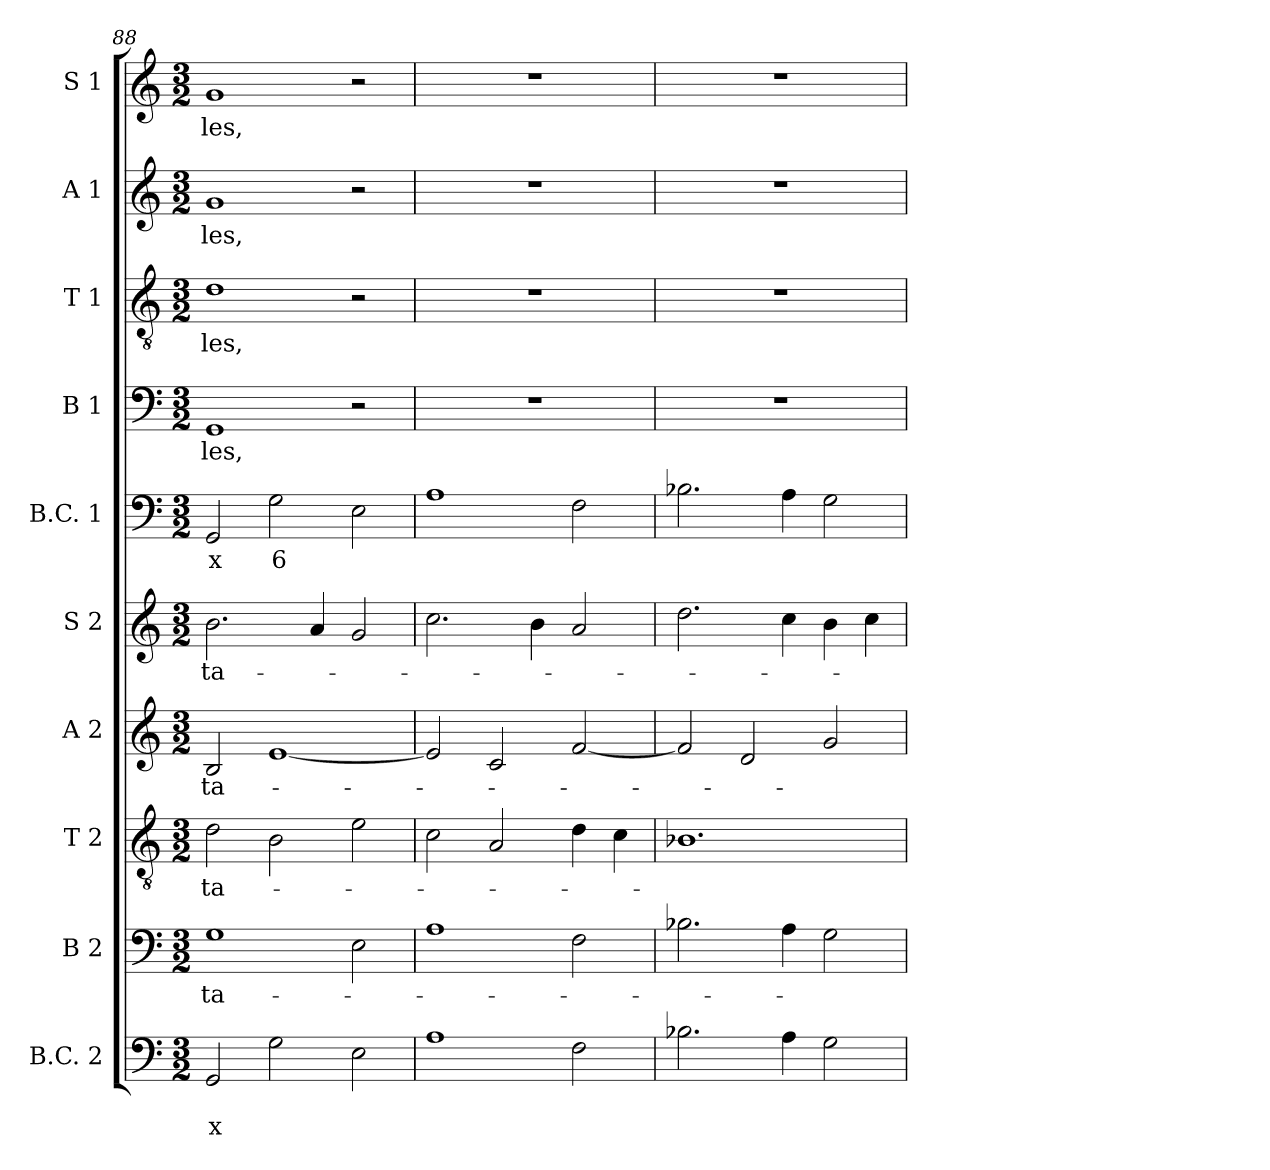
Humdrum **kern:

**kern	**text	**text	**kern	**text	**kern	**text	**kern	**text	**kern	**text	**kern	**text	**kern	**text	**kern	**text	**kern	**text	**kern	**text
*part10	*part10	*part10	*part9	*part9	*part8	*part8	*part7	*part7	*part6	*part6	*part5	*part5	*part4	*part4	*part3	*part3	*part2	*part2	*part1	*part1
*staff10	*staff10	*staff10	*staff9	*staff9	*staff8	*staff8	*staff7	*staff7	*staff6	*staff6	*staff5	*staff5	*staff4	*staff4	*staff3	*staff3	*staff2	*staff2	*staff1	*staff1
*I"B.C. 2	*	*	*I"B 2	*	*I"T 2	*	*I"A 2	*	*I"S 2	*	*I"B.C. 1	*	*I"B 1	*	*I"T 1	*	*I"A 1	*	*I"S 1	*
*I'BC2	*	*	*I'B2	*	*I'T2	*	*I'A2	*	*I'S2	*	*I'BC1	*	*I'B1	*	*I'T1	*	*I'A1	*	*I'S1	*
*clefF4	*	*	*clefF4	*	*clefGv2	*	*clefG2	*	*clefG2	*	*clefF4	*	*clefF4	*	*clefGv2	*	*clefG2	*	*clefG2	*
*k[]	*	*	*k[]	*	*k[]	*	*k[]	*	*k[]	*	*k[]	*	*k[]	*	*k[]	*	*k[]	*	*k[]	*
*C:	*	*	*C:	*	*C:	*	*C:	*	*C:	*	*C:	*	*C:	*	*C:	*	*C:	*	*C:	*
*M3/2	*	*	*M3/2	*	*M3/2	*	*M3/2	*	*M3/2	*	*M3/2	*	*M3/2	*	*M3/2	*	*M3/2	*	*M3/2	*
=88	=88	=88	=88	=88	=88	=88	=88	=88	=88	=88	=88	=88	=88	=88	=88	=88	=88	=88	=88	=88
!	!	!LO:LY:b	!	!	!	!	!	!	!	!	!	!	!	!	!	!	!	!	!	!
!	!	!	!	!LO:LY:b	!	!	!	!	!	!	!	!	!	!	!	!	!	!	!	!
!	!	!	!	!	!	!LO:LY:b	!	!	!	!	!	!	!	!	!	!	!	!	!	!
!	!	!	!	!	!	!	!	!LO:LY:b	!	!	!	!	!	!	!	!	!	!	!	!
!	!	!	!	!	!	!	!	!	!	!LO:LY:b	!	!	!	!	!	!	!	!	!	!
!	!	!	!	!	!	!	!	!	!	!	!	!LO:LY:b	!	!	!	!	!	!	!	!
!	!	!	!	!	!	!	!	!	!	!	!	!	!	!LO:LY:b	!	!	!	!	!	!
!	!	!	!	!	!	!	!	!	!	!	!	!	!	!	!	!LO:LY:b	!	!	!	!
!	!	!	!	!	!	!	!	!	!	!	!	!	!	!	!	!	!	!LO:LY:b	!	!
!	!	!	!	!	!	!	!	!	!	!	!	!	!	!	!	!	!	!	!	!LO:LY:b
2GG/	.	x	1G	-ta-	2d\	-ta-	2B/	-ta-	2.b\	-ta-	2GG/	x	1GG	-les,	1d	-les,	1g	-les,	1g	-les,
!	!	!	!	!	!	!	!	!	!	!	!	!LO:LY:b	!	!	!	!	!	!	!	!
2G\	.	.	.	.	2B\	.	[1e	.	.	.	2G\	6	.	.	.	.	.	.	.	.
.	.	.	.	.	.	.	.	.	4a/	.	.	.	.	.	.	.	.	.	.	.
2E\	.	.	2E\	.	2e\	.	.	.	2g/	.	2E\	.	2r	.	2r	.	2r	.	2r	.
=89	=89	=89	=89	=89	=89	=89	=89	=89	=89	=89	=89	=89	=89	=89	=89	=89	=89	=89	=89	=89
1A	.	.	1A	.	2c\	.	2e/]	.	2.cc\	.	1A	.	1.r	.	1.r	.	1.r	.	1.r	.
.	.	.	.	.	2A/	.	2c/	.	.	.	.	.	.	.	.	.	.	.	.	.
.	.	.	.	.	.	.	.	.	4b\	.	.	.	.	.	.	.	.	.	.	.
2F\	.	.	2F\	.	4d\	.	[2f/	.	2a/	.	2F\	.	.	.	.	.	.	.	.	.
.	.	.	.	.	4c\	.	.	.	.	.	.	.	.	.	.	.	.	.	.	.
=90	=90	=90	=90	=90	=90	=90	=90	=90	=90	=90	=90	=90	=90	=90	=90	=90	=90	=90	=90	=90
2.B-X\	.	.	2.B-X\	.	1.B-X	.	2f/]	.	2.dd\	.	2.B-X\	.	1.r	.	1.r	.	1.r	.	1.r	.
.	.	.	.	.	.	.	2d/	.	.	.	.	.	.	.	.	.	.	.	.	.
4A\	.	.	4A\	.	.	.	.	.	4cc\	.	4A\	.	.	.	.	.	.	.	.	.
2G\	.	.	2G\	.	.	.	2g/	.	4b\	.	2G\	.	.	.	.	.	.	.	.	.
.	.	.	.	.	.	.	.	.	4cc\	.	.	.	.	.	.	.	.	.	.	.
=	=	=	=	=	=	=	=	=	=	=	=	=	=	=	=	=	=	=	=	=
*-	*-	*-	*-	*-	*-	*-	*-	*-	*-	*-	*-	*-	*-	*-	*-	*-	*-	*-	*-	*-
